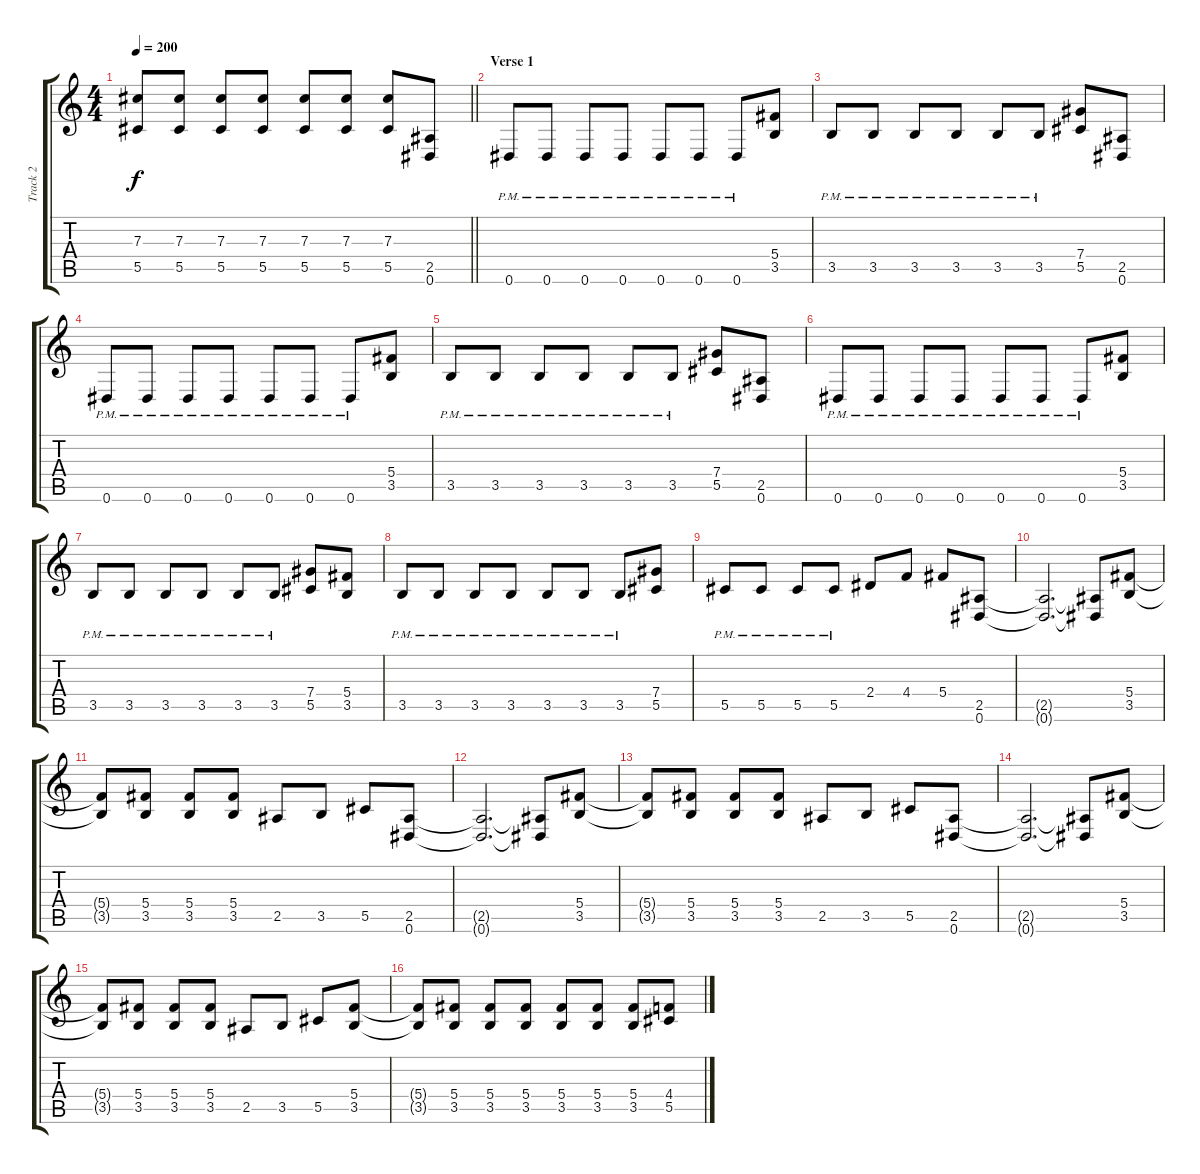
\track ("Track 2" "Track 2") {instrument distortionguitar}
\staff {score tabs}
\tuning (Eb4 Bb3 Gb3 Db3 Ab2 Eb2) {hide}
\ts (4 4)
\tempo 200
\clef g2
\barLineRight lightlight
\ks c
(7.3{t} 5.5{t}).8{dy f} (7.3 5.5).8 (7.3 5.5).8 (7.3 5.5).8 (7.3 5.5).8 (7.3 5.5).8 (7.3 5.5).8 (2.5 0.6).8 |
\section ("" "Verse 1")
0.6{pm}.8 0.6{pm}.8 0.6{pm}.8 0.6{pm}.8 0.6{pm}.8 0.6{pm}.8 0.6{pm}.8 (5.4 3.5).8 |
3.5{pm}.8 3.5{pm}.8 3.5{pm}.8 3.5{pm}.8 3.5{pm}.8 3.5{pm}.8 (7.4 5.5).8 (2.5 0.6).8 |
0.6{pm}.8 0.6{pm}.8 0.6{pm}.8 0.6{pm}.8 0.6{pm}.8 0.6{pm}.8 0.6{pm}.8 (5.4 3.5).8 |
3.5{pm}.8 3.5{pm}.8 3.5{pm}.8 3.5{pm}.8 3.5{pm}.8 3.5{pm}.8 (7.4 5.5).8 (2.5 0.6).8 |
0.6{pm}.8 0.6{pm}.8 0.6{pm}.8 0.6{pm}.8 0.6{pm}.8 0.6{pm}.8 0.6{pm}.8 (5.4 3.5).8 |
3.5{pm}.8 3.5{pm}.8 3.5{pm}.8 3.5{pm}.8 3.5{pm}.8 3.5{pm}.8 (7.4 5.5).8 (5.4 3.5).8 |
3.5{pm}.8 3.5{pm}.8 3.5{pm}.8 3.5{pm}.8 3.5{pm}.8 3.5{pm}.8 3.5{pm}.8 (7.4 5.5).8 |
5.5{pm}.8 5.5{pm}.8 5.5{pm}.8 5.5{pm}.8 2.4.8 4.4.8 5.4.8 (2.5 0.6).8 |
(2.5{t} 0.6{t}).2{d} (2.5{t} 0.6{t}).8 (5.4 3.5).8 |
(5.4{t} 3.5{t}).8 (5.4 3.5).8 (5.4 3.5).8 (5.4 3.5).8 2.5.8 3.5.8 5.5.8 (2.5 0.6).8 |
(2.5{t} 0.6{t}).2{d} (2.5{t} 0.6{t}).8 (5.4 3.5).8 |
(5.4{t} 3.5{t}).8 (5.4 3.5).8 (5.4 3.5).8 (5.4 3.5).8 2.5.8 3.5.8 5.5.8 (2.5 0.6).8 |
(2.5{t} 0.6{t}).2{d} (2.5{t} 0.6{t}).8 (5.4 3.5).8 |
(5.4{t} 3.5{t}).8 (5.4 3.5).8 (5.4 3.5).8 (5.4 3.5).8 2.5.8 3.5.8 5.5.8 (5.4 3.5).8 |
(5.4{t} 3.5{t}).8 (5.4 3.5).8 (5.4 3.5).8 (5.4 3.5).8 (5.4 3.5).8 (5.4 3.5).8 (5.4 3.5).8 (4.4 5.5).8
